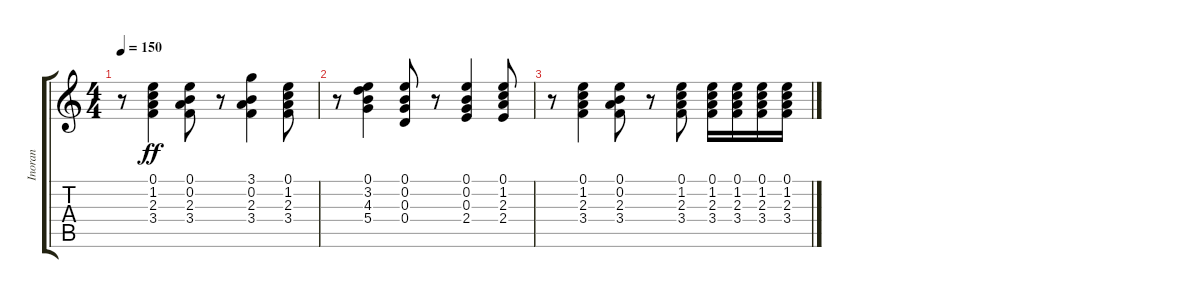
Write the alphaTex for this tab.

\track ("Inoran" "Inoran") {instrument distortionguitar}
\staff {score tabs}
\tuning (E4 B3 G3 D3 A2 E2) {hide}
\ts (4 4)
\tempo 150
\clef g2
\ks c
r.8{dy ff} (0.1 1.2 2.3 3.4).4 (0.1 0.2 2.3 3.4).8 r.8 (3.1 0.2 2.3 3.4).4 (0.1 1.2 2.3 3.4).8 |
r.8 (0.1 3.2 4.3 5.4).4 (0.1 0.2 0.3 0.4).8 r.8 (0.1 0.2 0.3 2.4).4 (0.1 1.2 2.3 2.4).8 |
r.8 (0.1 1.2 2.3 3.4).4 (0.1 0.2 2.3 3.4).8 r.8 (0.1 1.2 2.3 3.4).8 (0.1 1.2 2.3 3.4).16 (0.1 1.2 2.3 3.4).16 (0.1 1.2 2.3 3.4).16 (0.1 1.2 2.3 3.4).16
